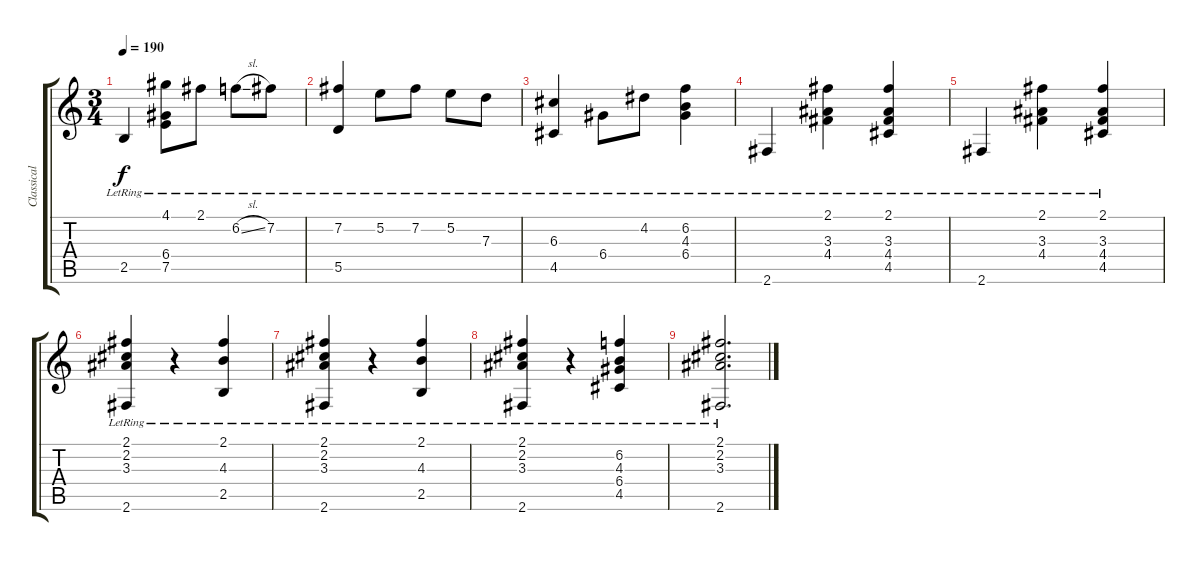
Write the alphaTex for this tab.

\track ("Classical Guitar" "Classical ") {instrument acousticguitarnylon}
\staff {score tabs}
\tuning (E4 B3 G3 D3 A2 E2) {hide}
\ts (3 4)
\tempo 190
\clef g2
\ks c
2.5{lr}.4{dy f} (4.1{lr} 6.4{lr} 7.5{lr}).8 2.1{lr}.8 6.2{sl lr}.8 7.2{lr}.8 |
(7.2{lr} 5.5{lr}).4 5.2{lr}.8 7.2{lr}.8 5.2{lr}.8 7.3{lr}.8 |
(6.3{lr} 4.5{lr}).4 6.4{lr}.8 4.2{lr}.8 (6.2{lr} 4.3{lr} 6.4{lr}).4 |
2.6{lr}.4 (2.1{lr} 3.3{lr} 4.4{lr}).4 (2.1{lr} 3.3{lr} 4.4{lr} 4.5{lr}).4 |
2.6{lr}.4 (2.1{lr} 3.3{lr} 4.4{lr}).4 (2.1{lr} 3.3{lr} 4.4{lr} 4.5{lr}).4 |
(2.1{lr} 2.2{lr} 3.3{lr} 2.6{lr}).4 r.4 (2.1{lr} 4.3{lr} 2.5{lr}).4 |
(2.1{lr} 2.2{lr} 3.3{lr} 2.6{lr}).4 r.4 (2.1{lr} 4.3{lr} 2.5{lr}).4 |
(2.1{lr} 2.2{lr} 3.3{lr} 2.6{lr}).4 r.4 (6.2{lr} 4.3{lr} 6.4{lr} 4.5{lr}).4 |
(2.1{lr} 2.2{lr} 3.3{lr} 2.6{lr}).2{d}
